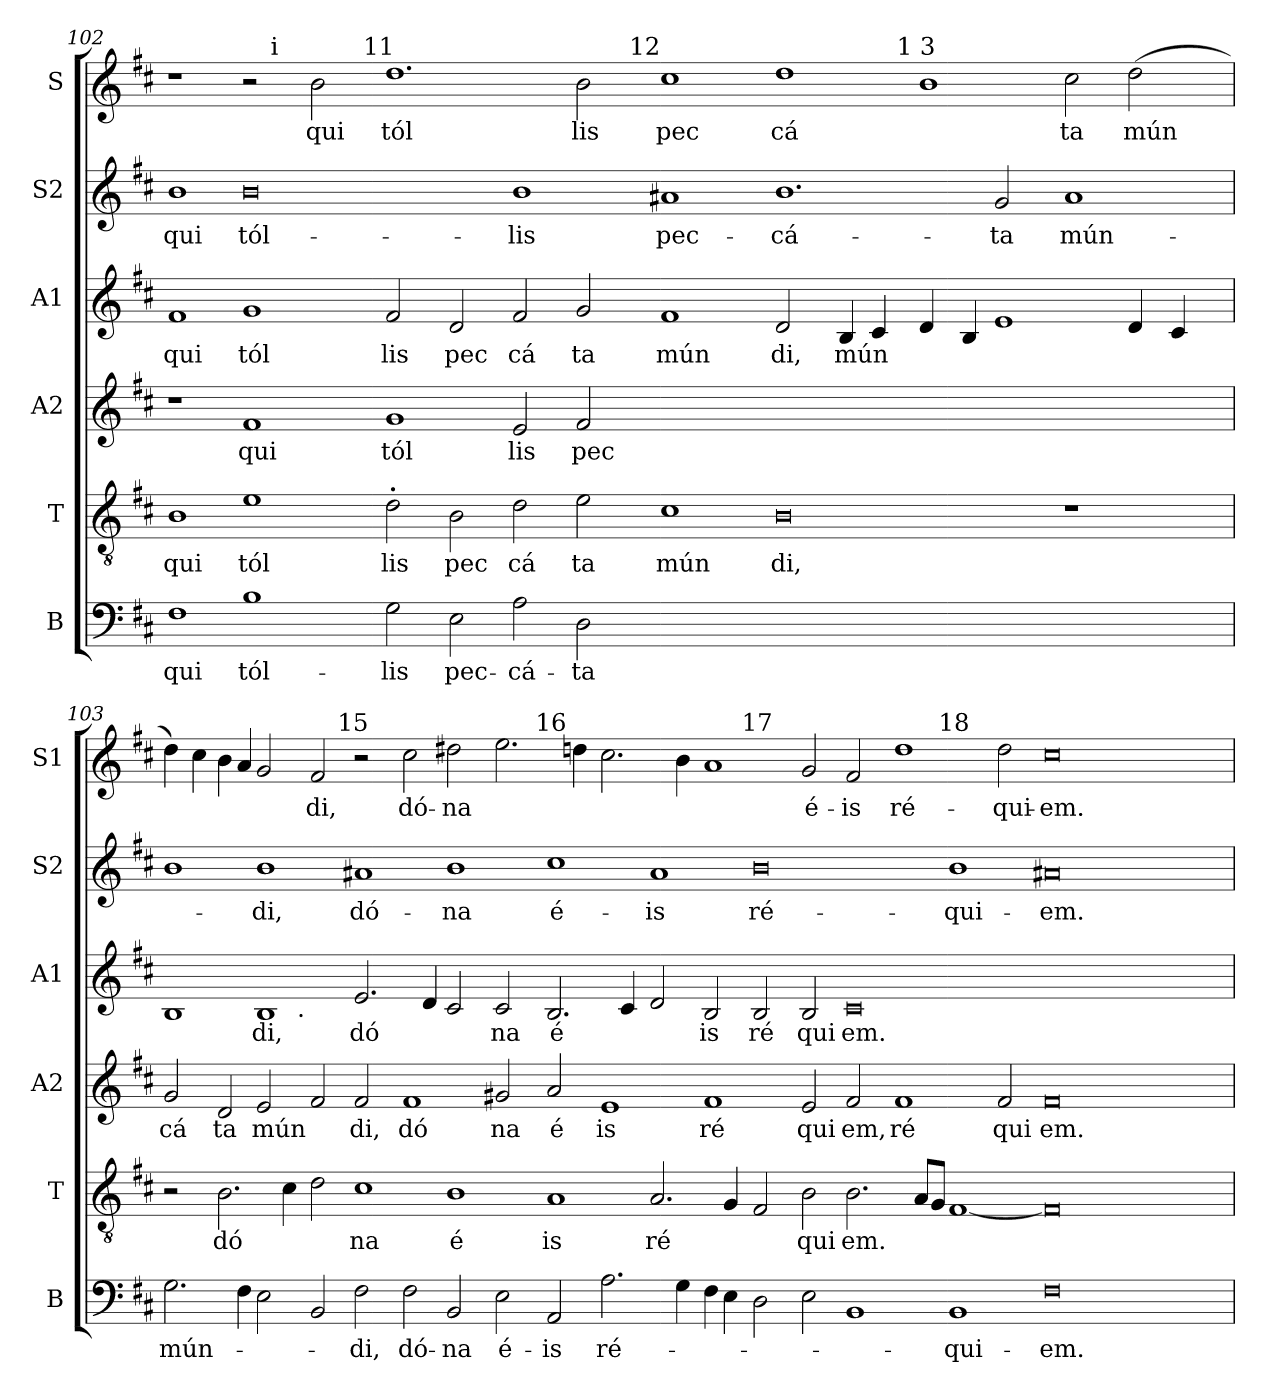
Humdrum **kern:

**kern	**text	**kern	**text	**kern	**text	**kern	**text	**kern	**text	**kern	**text
*part6	*part6	*part5	*part5	*part4	*part4	*part3	*part3	*part2	*part2	*part1	*part1
*staff6	*staff6	*staff5	*staff5	*staff4	*staff4	*staff3	*staff3	*staff2	*staff2	*staff1	*staff1
*I"B	*	*I"T	*	*I"A2	*	*I"A1	*	*I"S2	*	*I"S	*
*I'B	*	*I'T	*	*I'A2	*	*I'A1	*	*I'S2	*	*I'S1	*
!!LO:LB:g=z
*clefF4	*	*clefGv2	*	*clefG2	*	*clefG2	*	*clefG2	*	*clefG2	*
*k[f#c#]	*	*k[f#c#]	*	*k[f#c#]	*	*k[f#c#]	*	*k[f#c#]	*	*k[f#c#]	*
*D:	*	*D:	*	*D:	*	*D:	*	*D:	*	*D:	*
=102	=102	=102	=102	=102	=102	=102	=102	=102	=102	=102	=102
!	!	!	!	!	!	!	!	!	!	!LO:TX:a:t=Ag nus Dé	!
!	!LO:LY:b:cj	!	!LO:LY:b:cj	!	!	!	!LO:LY:b:cj	!	!LO:LY:b:cj	!	!
*	*	*	*	*	*	*	*	*	*	*^	*
*	*	*	*	*	*	*	*	*	*	*	*^	*
*	*	*	*	*	*	*	*	*	*	*	*	*^	*
1F#	qui	1B	qui	1r	.	1f#	qui	1b	qui	1r	1ryy	1ryy	1ryy	.
!	!LO:LY:b:cj	!	!LO:LY:b:cj	!	!LO:LY:b:cj	!	!LO:LY:b:cj	!	!LO:LY:b:cj	!	!	!	!	!
1B	tól-	1e	tól	1f#	qui	1g	tól	0b	tól-	2r	8ryy	2ryy	1ryy	.
.	.	.	.	.	.	.	.	.	.	.	64ryy	.	.	.
!	!	!	!	!	!	!	!	!	!	!	!LO:TX:a:t=i	!	!	!
.	.	.	.	.	.	.	.	.	.	.	1ryy	.	.	.
!	!	!	!	!	!	!	!	!	!	!	!	!	!	!LO:LY:b:cj
.	.	.	.	.	.	.	.	.	.	2b\	.	4ryy	.	qui
.	.	.	.	.	.	.	.	.	.	.	.	16..ryy	.	.
!	!	!	!	!	!	!	!	!	!	!	!	!LO:TX:a:t=11	!	!
.	.	.	.	.	.	.	.	.	.	.	.	1ryy	.	.
!	!LO:LY:b:cj	!	!LO:LY:b:cj	!	!LO:LY:b:cj	!	!LO:LY:b:cj	!	!	!	!	!	!	!LO:LY:b:cj
2G\	-lis	2d'>\	lis	1g	tól	2f#/	lis	.	.	1.dd	.	.	1ryy	tól
.	.	.	.	.	.	.	.	.	.	.	1ryy	.	.	.
!	!LO:LY:b:cj	!	!LO:LY:b:cj	!	!	!	!LO:LY:b:cj	!	!	!	!	!	!	!
2E\	pec-	2B\	pec	.	.	2d/	pec	.	.	.	.	.	.	.
.	.	.	.	.	.	.	.	.	.	.	.	1ryy	.	.
!	!LO:LY:b:cj	!	!LO:LY:b:cj	!	!LO:LY:b:cj	!	!LO:LY:b:cj	!	!LO:LY:b:cj	!	!	!	!	!
2A\	-cá-	2d\	cá	2e/	lis	2f#/	cá	1b	-lis	.	.	.	2ryy	.
.	.	.	.	.	.	.	.	.	.	.	1ryy	.	.	.
!	!LO:LY:b:cj	!	!LO:LY:b:cj	!	!LO:LY:b:cj	!	!LO:LY:b:cj	!	!	!	!	!	!	!LO:LY:b:cj
2D\	-ta	2e\	ta	2f#/	pec	2g/	ta	.	.	2b\	.	.	4ryy	lis
.	.	.	.	.	.	.	.	.	.	.	.	.	16ryy	.
.	.	.	.	.	.	.	.	.	.	.	.	.	64ryy	.
!	!	!	!	!	!	!	!	!	!	!	!	!	!LO:TX:a:t=12	!
.	.	.	.	.	.	.	.	.	.	.	.	.	1ryy	.
.	.	.	.	.	.	.	.	.	.	.	.	1ryy	.	.
!	!	!	!LO:LY:b:cj	!	!	!	!LO:LY:b:cj	!	!LO:LY:b:cj	!	!	!	!	!LO:LY:b:cj
00ryy	.	1c#	mún	00ryy	.	1f#	mún	1a#X	pec-	1cc#	.	.	.	pec
.	.	.	.	.	.	.	.	.	.	.	1ryy	.	.	.
.	.	.	.	.	.	.	.	.	.	.	.	.	1ryy	.
.	.	.	.	.	.	.	.	.	.	.	.	1ryy	.	.
!	!	!	!LO:LY:b:cj	!	!	!	!LO:LY:b:cj	!	!LO:LY:b:cj	!	!	!	!	!LO:LY:b:cj
.	.	0B	di,	.	.	2d/	di,	1.b	-cá-	1dd	.	.	.	cá
.	.	.	.	.	.	.	.	.	.	.	1ryy	.	.	.
!	!	!	!	!	!	!	!LO:LY:b	!	!	!	!	!	!	!
.	.	.	.	.	.	4B/	mún	.	.	.	.	.	.	.
.	.	.	.	.	.	4c#/	.	.	.	.	.	.	.	.
.	.	.	.	.	.	.	.	.	.	.	.	.	1ryy	.
!	!	!	!	!	!	!	!	!	!	!	!	!LO:TX:a:t=1 3	!	!
.	.	.	.	.	.	.	.	.	.	.	.	1ryy	.	.
.	.	.	.	.	.	4d/	.	.	.	1b	.	.	.	.
.	.	.	.	.	.	.	.	.	.	.	1ryy	.	.	.
.	.	.	.	.	.	4B/	.	.	.	.	.	.	.	.
!	!	!	!	!	!	!	!	!	!LO:LY:b:cj	!	!	!	!	!
.	.	.	.	.	.	1e	.	2g/	-ta	.	.	.	.	.
.	.	.	.	.	.	.	.	.	.	.	.	.	1ryy	.
.	.	.	.	.	.	.	.	.	.	.	.	1ryy	.	.
!	!	!	!	!	!	!	!	!	!LO:LY:b	!	!	!	!	!LO:LY:b:cj
.	.	1r	.	.	.	.	.	1a#	mún-	2cc#\	.	.	.	ta
.	.	.	.	.	.	.	.	.	.	.	2ryy	.	.	.
!	!	!	!	!	!	!	!	!	!	!	!	!	!	!LO:LY:b
.	.	.	.	.	.	4d/	.	.	.	(>2dd\	.	.	.	mún
.	.	.	.	.	.	.	.	.	.	.	4ryy	.	.	.
.	.	.	.	.	.	4c#/	.	.	.	.	.	.	.	.
.	.	.	.	.	.	.	.	.	.	.	.	.	8ryy	.
.	.	.	.	.	.	.	.	.	.	.	.	8ryy	.	.
.	.	.	.	.	.	.	.	.	.	.	16..ryy	.	.	.
.	.	.	.	.	.	.	.	.	.	.	.	.	32.ryy	.
.	.	.	.	.	.	.	.	.	.	.	.	64ryy	.	.
!!LO:LB:g=z	!!	!!	!!
=103	=103	=103	=103	=103	=103	=103	=103	=103	=103	=103	=103	=103	=103	=103
!	!LO:LY:b	!	!	!	!LO:LY:b:cj	!	!	!	!	!	!	!	!	!
*	*	*	*	*^	*	*^	*	*^	*	*	*	*	*	*
*	*	*	*	*	*	*	*	*	*	*	*^	*	*	*	*	*	*
2.G\	mún-	2r	.	2g/	4ryy	cá	1B	1ryy	.	1b	8ryy	4ryy	.	4dd\)	1ryy	1ryy	1ryy	.
.	.	.	.	.	.	.	.	.	.	.	64ryy	.	.	.	.	.	.	.
.	.	.	.	.	.	.	.	.	.	.	1ryy	.	.	.	.	.	.	.
.	.	.	.	.	16.ryy	.	.	.	.	.	.	16.ryy	.	4cc#\	.	.	.	.
.	.	.	.	.	1ryy	.	.	.	.	.	.	1ryy	.	.	.	.	.	.
!	!	!	!LO:LY:b:cj	!	!	!LO:LY:b:cj	!	!	!	!	!	!	!	!	!	!	!	!
.	.	2.B\	dó	2d/	.	ta	.	.	.	.	.	.	.	4b\	.	.	.	.
4F#\	.	.	.	.	.	.	.	.	.	.	.	.	.	4a/	.	.	.	.
!	!	!	!	!	!	!LO:LY:b	!	!	!LO:LY:b:cj	!	!	!	!LO:LY:b:cj	!	!	!	!	!
2E\	.	.	.	2e/	.	mún	1B	4ryy	di,	1b	.	.	-di,	2g/	2ryy	1ryy	1ryy	.
.	.	.	.	.	.	.	.	.	.	.	1ryy	.	.	.	.	.	.	.
.	.	4c#\	.	.	.	.	.	16..ryy	.	.	.	.	.	.	.	.	.	.
.	.	.	.	.	1ryy	.	.	.	.	.	.	1ryy	.	.	.	.	.	.
!	!	!	!	!	!	!	!	!LO:TX:b:t=.	!	!	!	!	!	!	!	!	!	!
.	.	.	.	.	.	.	.	1ryy	.	.	.	.	.	.	.	.	.	.
!	!	!	!	!	!	!	!	!	!	!	!	!	!	!	!	!	!	!LO:LY:b:cj
2BB/	.	2d\	.	2f#/	.	.	.	.	.	.	.	.	.	2f#/	4ryy	.	.	di,
.	.	.	.	.	.	.	.	.	.	.	.	.	.	.	32.ryy	.	.	.
!	!	!	!	!	!	!	!	!	!	!	!	!	!	!	!LO:TX:a:t=15	!	!	!
.	.	.	.	.	.	.	.	.	.	.	.	.	.	.	1ryy	.	.	.
!	!LO:LY:b:cj	!	!LO:LY:b:cj	!	!	!LO:LY:b:cj	!	!	!LO:LY:b:cj	!	!	!	!LO:LY:b:cj	!	!	!	!	!
2F#\	-di,	1c#	na	2f#/	.	di,	2.e/	.	dó	1a#X	.	.	dó-	2r	.	1ryy	1ryy	.
.	.	.	.	.	.	.	.	.	.	.	1ryy	.	.	.	.	.	.	.
.	.	.	.	.	1ryy	.	.	.	.	.	.	1ryy	.	.	.	.	.	.
.	.	.	.	.	.	.	.	1ryy	.	.	.	.	.	.	.	.	.	.
!	!LO:LY:b:cj	!	!	!	!	!LO:LY:b:cj	!	!	!	!	!	!	!	!	!	!	!	!LO:LY:b:cj
2F#\	dó-	.	.	1f#	.	dó	.	.	.	.	.	.	.	2cc#\	.	.	.	dó-
.	.	.	.	.	.	.	4d/	.	.	.	.	.	.	.	.	.	.	.
.	.	.	.	.	.	.	.	.	.	.	.	.	.	.	1ryy	.	.	.
!	!LO:LY:b:cj	!	!LO:LY:b:cj	!	!	!	!	!	!	!	!	!	!LO:LY:b:cj	!	!	!	!	!LO:LY:b:cj
2BB/	-na	1B	é	.	.	.	2c#/	.	.	1b	.	.	-na	2dd#X\	.	2ryy	1ryy	-na
.	.	.	.	.	.	.	.	.	.	.	1ryy	.	.	.	.	.	.	.
.	.	.	.	.	1ryy	.	.	.	.	.	.	1ryy	.	.	.	.	.	.
.	.	.	.	.	.	.	.	1ryy	.	.	.	.	.	.	.	.	.	.
!	!LO:LY:b:cj	!	!	!	!	!LO:LY:b:cj	!	!	!LO:LY:b:cj	!	!	!	!	!	!	!	!	!
2E\	é-	.	.	2g#X/	.	na	2c#/	.	na	.	.	.	.	2.ee\	.	4ryy	.	.
.	.	.	.	.	.	.	.	.	.	.	.	.	.	.	.	8ryy	.	.
.	.	.	.	.	.	.	.	.	.	.	.	.	.	.	1ryy	.	.	.
.	.	.	.	.	.	.	.	.	.	.	.	.	.	.	.	64ryy	.	.
!	!	!	!	!	!	!	!	!	!	!	!	!	!	!	!	!LO:TX:a:t=16	!	!
.	.	.	.	.	.	.	.	.	.	.	.	.	.	.	.	1ryy	.	.
!	!LO:LY:b:cj	!	!LO:LY:b:cj	!	!	!LO:LY:b:cj	!	!	!LO:LY:b:cj	!	!	!	!LO:LY:b:cj	!	!	!	!	!
2AA/	-is	1A	is	2a/	.	é	2.B/	.	é	1cc#	.	.	é-	.	.	.	1ryy	.
.	.	.	.	.	.	.	.	.	.	.	1ryy	.	.	.	.	.	.	.
.	.	.	.	.	.	.	.	.	.	.	.	.	.	4dd\	.	.	.	.
.	.	.	.	.	1ryy	.	.	.	.	.	.	1ryy	.	.	.	.	.	.
.	.	.	.	.	.	.	.	1ryy	.	.	.	.	.	.	.	.	.	.
!	!LO:LY:b:cj	!	!	!	!	!LO:LY:b:cj	!	!	!	!	!	!	!	!	!	!	!	!
2.A\	ré-	.	.	1e	.	is	.	.	.	.	.	.	.	2.cc#\	.	.	.	.
.	.	.	.	.	.	.	4c#/	.	.	.	.	.	.	.	.	.	.	.
.	.	.	.	.	.	.	.	.	.	.	.	.	.	.	1ryy	.	.	.
.	.	.	.	.	.	.	.	.	.	.	.	.	.	.	.	1ryy	.	.
!	!	!	!LO:LY:b:cj	!	!	!	!	!	!	!	!	!	!LO:LY:b:cj	!	!	!	!	!
.	.	2.A/	ré	.	.	.	2d/	.	.	1a#	.	.	-is	.	.	.	1ryy	.
.	.	.	.	.	.	.	.	.	.	.	1ryy	.	.	.	.	.	.	.
4G\	.	.	.	.	.	.	.	.	.	.	.	.	.	4b\	.	.	.	.
.	.	.	.	.	1ryy	.	.	.	.	.	.	1ryy	.	.	.	.	.	.
.	.	.	.	.	.	.	.	1ryy	.	.	.	.	.	.	.	.	.	.
!	!	!	!	!	!	!LO:LY:b:cj	!	!	!LO:LY:b:cj	!	!	!	!	!	!	!	!	!
4F#\	.	.	.	1f#	.	ré	2B/	.	is	.	.	.	.	1a	.	.	.	.
4E\	.	4G/	.	.	.	.	.	.	.	.	.	.	.	.	.	.	.	.
.	.	.	.	.	.	.	.	.	.	.	.	.	.	.	1ryy	.	.	.
!	!	!	!	!	!	!	!	!	!	!	!	!	!	!	!	!LO:TX:a:t=17	!	!
.	.	.	.	.	.	.	.	.	.	.	.	.	.	.	.	1ryy	.	.
!	!	!	!	!	!	!	!	!	!LO:LY:b:cj	!	!	!	!LO:LY:b:cj	!	!	!	!	!
2D\	.	2F#/	.	.	.	.	2B/	.	ré	0b	.	.	ré-	.	.	.	1ryy	.
.	.	.	.	.	.	.	.	.	.	.	1ryy	.	.	.	.	.	.	.
.	.	.	.	.	1ryy	.	.	.	.	.	.	1ryy	.	.	.	.	.	.
.	.	.	.	.	.	.	.	1ryy	.	.	.	.	.	.	.	.	.	.
!	!	!	!LO:LY:b:cj	!	!	!LO:LY:b:cj	!	!	!LO:LY:b:cj	!	!	!	!	!	!	!	!	!LO:LY:b:cj
2E\	.	2B\	qui	2e/	.	qui	2B/	.	qui	.	.	.	.	2g/	.	.	.	é-
.	.	.	.	.	.	.	.	.	.	.	.	.	.	.	1ryy	.	.	.
.	.	.	.	.	.	.	.	.	.	.	.	.	.	.	.	1ryy	.	.
!	!	!	!LO:LY:b	!	!	!LO:LY:b:cj	!	!	!LO:LY:b:cj	!	!	!	!	!	!	!	!	!LO:LY:b:cj
1BB	.	2.B\	em.	2f#/	.	em,	0c#	.	em.	.	.	.	.	2f#/	.	.	2ryy	-is
.	.	.	.	.	.	.	.	.	.	.	1ryy	.	.	.	.	.	.	.
.	.	.	.	.	1ryy	.	.	.	.	.	.	1ryy	.	.	.	.	.	.
.	.	.	.	.	.	.	.	1ryy	.	.	.	.	.	.	.	.	.	.
!	!	!	!	!	!	!LO:LY:b:cj	!	!	!	!	!	!	!	!	!	!	!	!LO:LY:b:cj
.	.	.	.	1f#	.	ré	.	.	.	.	.	.	.	1dd	.	.	4ryy	ré-
.	.	8A/L	.	.	.	.	.	.	.	.	.	.	.	.	.	.	8ryy	.
.	.	.	.	.	.	.	.	.	.	.	.	.	.	.	1ryy	.	.	.
.	.	8G/J	.	.	.	.	.	.	.	.	.	.	.	.	.	.	32ryy	.
.	.	.	.	.	.	.	.	.	.	.	.	.	.	.	.	1ryy	.	.
!	!	!	!	!	!	!	!	!	!	!	!	!	!	!	!	!	!LO:TX:a:t=18	!
.	.	.	.	.	.	.	.	.	.	.	.	.	.	.	.	.	1ryy	.
!	!LO:LY:b:cj	!	!	!	!	!	!	!	!	!	!	!	!LO:LY:b:cj	!	!	!	!	!
1BB	-qui-	[<1F#	.	.	.	.	.	.	.	1b	.	.	-qui-	.	.	.	.	.
.	.	.	.	.	.	.	.	.	.	.	1ryy	.	.	.	.	.	.	.
.	.	.	.	.	1ryy	.	.	.	.	.	.	1ryy	.	.	.	.	.	.
.	.	.	.	.	.	.	.	1ryy	.	.	.	.	.	.	.	.	.	.
!	!	!	!	!	!	!LO:LY:b:cj	!	!	!	!	!	!	!	!	!	!	!	!LO:LY:b:cj
.	.	.	.	2f#/	.	qui	.	.	.	.	.	.	.	2dd\	.	.	.	-qui-
.	.	.	.	.	.	.	.	.	.	.	.	.	.	.	1ryy	.	.	.
.	.	.	.	.	.	.	.	.	.	.	.	.	.	.	.	1ryy	.	.
.	.	.	.	.	.	.	.	.	.	.	.	.	.	.	.	.	1ryy	.
!	!LO:LY:b:cj	!	!	!	!	!LO:LY:b:cj	!	!	!	!	!	!	!LO:LY:b:cj	!	!	!	!	!LO:LY:b:cj
0F#	-em.	0F#]	.	0f#	.	em.	0ryy	.	.	0a#X	.	.	-em.	0cc#	.	.	.	-em.
.	.	.	.	.	.	.	.	.	.	.	1ryy	.	.	.	.	.	.	.
.	.	.	.	.	1ryy	.	.	.	.	.	.	1ryy	.	.	.	.	.	.
.	.	.	.	.	.	.	.	1ryy	.	.	.	.	.	.	.	.	.	.
.	.	.	.	.	.	.	.	.	.	.	.	.	.	.	1ryy	.	.	.
.	.	.	.	.	.	.	.	.	.	.	.	.	.	.	.	1ryy	.	.
.	.	.	.	.	.	.	.	.	.	.	.	.	.	.	.	.	1ryy	.
.	.	.	.	.	.	.	.	.	.	.	2ryy	.	.	.	.	.	.	.
.	.	.	.	.	2ryy	.	.	.	.	.	.	2ryy	.	.	.	.	.	.
.	.	.	.	.	.	.	.	2ryy	.	.	.	.	.	.	.	.	.	.
.	.	.	.	.	.	.	.	.	.	.	4ryy	.	.	.	.	.	.	.
.	.	.	.	.	.	.	.	.	.	.	.	.	.	.	8ryy	.	.	.
.	.	.	.	.	8ryy	.	.	.	.	.	.	8ryy	.	.	.	.	.	.
.	.	.	.	.	.	.	.	8ryy	.	.	.	.	.	.	.	.	.	.
.	.	.	.	.	.	.	.	.	.	.	16..ryy	.	.	.	.	16..ryy	.	.
.	.	.	.	.	.	.	.	.	.	.	.	.	.	.	.	.	16.ryy	.
.	.	.	.	.	.	.	.	.	.	.	.	.	.	.	16ryy	.	.	.
.	.	.	.	.	32ryy	.	.	.	.	.	.	32ryy	.	.	.	.	.	.
.	.	.	.	.	.	.	.	64ryy	.	.	.	.	.	.	64ryy	.	.	.
*	*	*	*	*v	*v	*	*	*	*	*v	*v	*v	*	*v	*v	*v	*v	*
*	*	*	*	*	*	*v	*v	*	*	*	*	*
=	=	=	=	=	=	=	=	=	=	=	=
*-	*-	*-	*-	*-	*-	*-	*-	*-	*-	*-	*-
